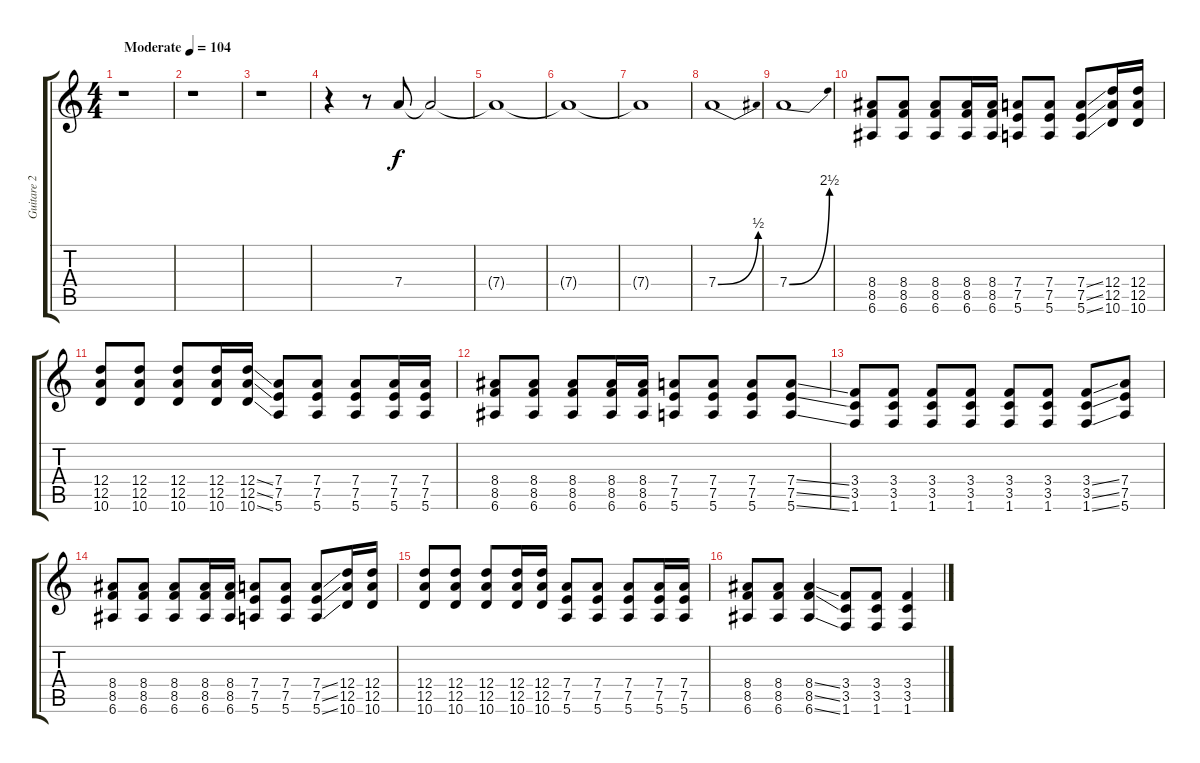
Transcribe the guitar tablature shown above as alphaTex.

\track ("Guitare 2" "Guitare 2") {instrument distortionguitar}
\staff {score tabs}
\tuning (E4 B3 G3 D3 A2 E2) {hide}
\ts (4 4)
\tempo (104 "Moderate")
\clef g2
\ks c
r.1{dy f instrument distortionguitar} |
r.1 |
r.1 |
r.4 r.8 7.4.8 7.4{t}.2 |
7.4{t}.1 |
7.4{t}.1 |
7.4{t}.1 |
7.4{be (bend 0 0 60 2)}.1 |
7.4{be (bend 0 0 60 10)}.1 |
(8.4 8.5 6.6).8 (8.4 8.5 6.6).8 (8.4 8.5 6.6).8 (8.4 8.5 6.6).16 (8.4 8.5 6.6).16 (7.4 7.5 5.6).8 (7.4 7.5 5.6).8 (7.4{ss} 7.5{ss} 5.6{ss}).8 (12.4 12.5 10.6).16 (12.4 12.5 10.6).16 |
(12.4 12.5 10.6).8 (12.4 12.5 10.6).8 (12.4 12.5 10.6).8 (12.4 12.5 10.6).16 (12.4{ss} 12.5{ss} 10.6{ss}).16 (7.4 7.5 5.6).8 (7.4 7.5 5.6).8 (7.4 7.5 5.6).8 (7.4 7.5 5.6).16 (7.4 7.5 5.6).16 |
(8.4 8.5 6.6).8 (8.4 8.5 6.6).8 (8.4 8.5 6.6).8 (8.4 8.5 6.6).16 (8.4 8.5 6.6).16 (7.4 7.5 5.6).8 (7.4 7.5 5.6).8 (7.4 7.5 5.6).8 (7.4{ss} 7.5{ss} 5.6{ss}).8 |
(3.4 3.5 1.6).8 (3.4 3.5 1.6).8 (3.4 3.5 1.6).8 (3.4 3.5 1.6).8 (3.4 3.5 1.6).8 (3.4 3.5 1.6).8 (3.4{ss} 3.5{ss} 1.6{ss}).8 (7.4 7.5 5.6).8 |
(8.4 8.5 6.6).8 (8.4 8.5 6.6).8 (8.4 8.5 6.6).8 (8.4 8.5 6.6).16 (8.4 8.5 6.6).16 (7.4 7.5 5.6).8 (7.4 7.5 5.6).8 (7.4{ss} 7.5{ss} 5.6{ss}).8 (12.4 12.5 10.6).16 (12.4 12.5 10.6).16 |
(12.4 12.5 10.6).8 (12.4 12.5 10.6).8 (12.4 12.5 10.6).8 (12.4 12.5 10.6).16 (12.4 12.5 10.6).16 (7.4 7.5 5.6).8 (7.4 7.5 5.6).8 (7.4 7.5 5.6).8 (7.4 7.5 5.6).16 (7.4 7.5 5.6).16 |
(8.4 8.5 6.6).8 (8.4 8.5 6.6).8 (8.4{ss} 8.5{ss} 6.6{ss}).4 (3.4 3.5 1.6).8 (3.4 3.5 1.6).8 (3.4{ss} 3.5{ss} 1.6{ss}).4
